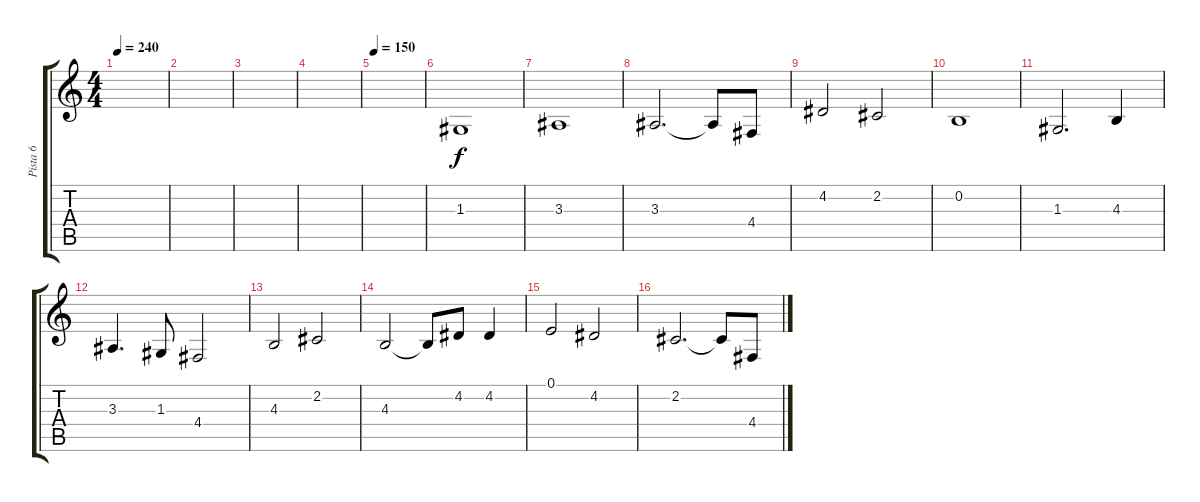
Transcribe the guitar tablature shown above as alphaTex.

\track ("Pista 6" "Pista 6") {instrument electricgrandpiano}
\staff {score tabs}
\tuning (E4 B3 G3 D3 A2 E2) {hide}
\ts (4 4)
\tempo 240
\clef g2
\ks c
|
|
|
|
\tempo 150
|
1.3.1 |
3.3.1 |
3.3.2{d} 3.3{t}.8 4.4.8 |
4.2.2 2.2.2 |
0.2.1 |
1.3.2{d} 4.3.4 |
3.3.4{d} 1.3.8 4.4.2 |
4.3.2 2.2.2 |
4.3.2 4.3{t}.8 4.2.8 4.2.4 |
0.1.2 4.2.2 |
2.2.2{d} 2.2{t}.8 4.4.8
